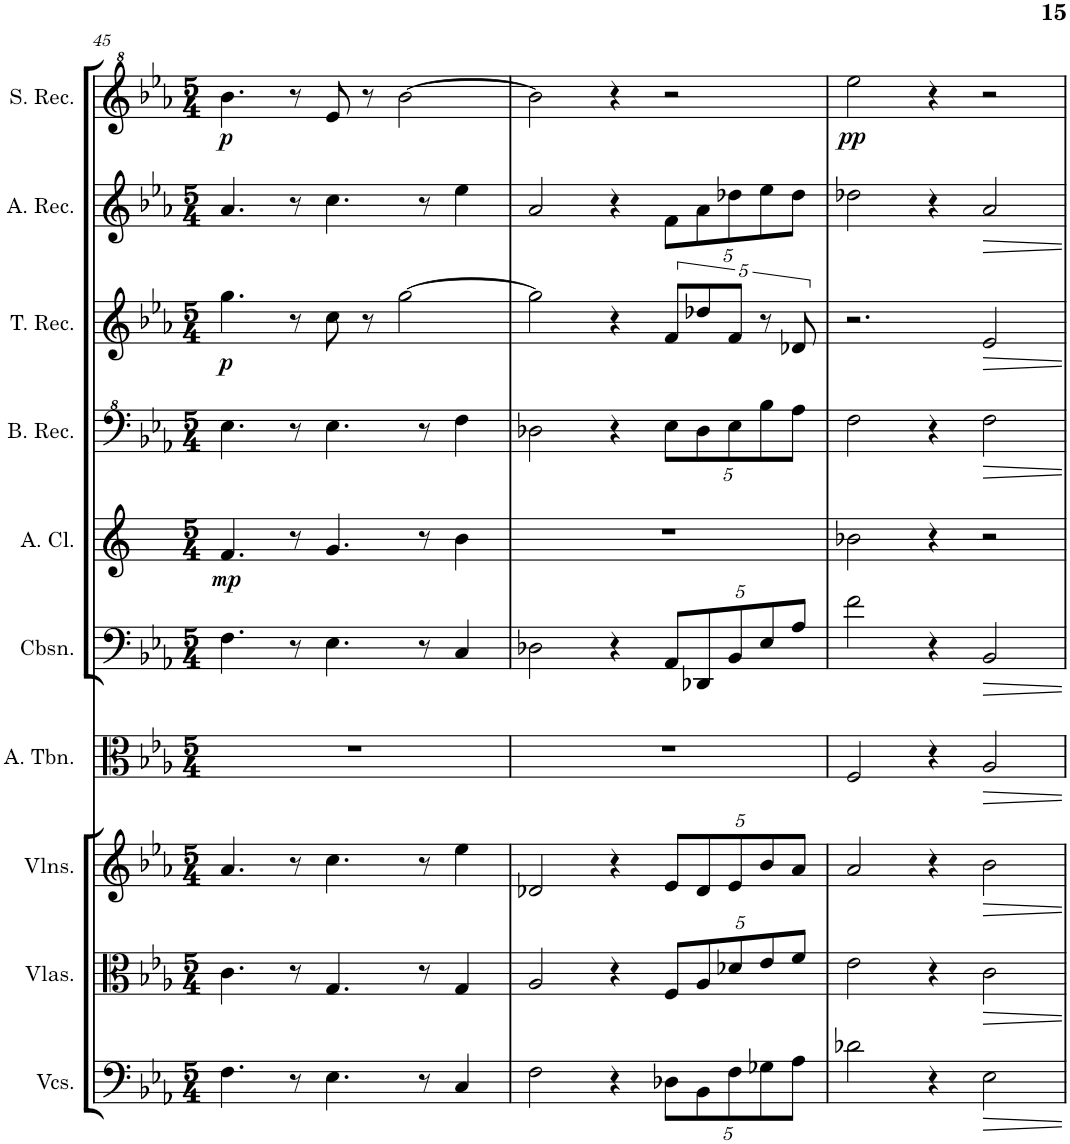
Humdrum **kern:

**kern	**kern	**kern	**kern	**kern	**kern	**dynam	**kern	**kern	**dynam	**kern	**kern	**dynam
*part10	*part9	*part8	*part7	*part6	*part5	*part5	*part4	*part3	*part3	*part2	*part1	*part1
*staff10	*staff9	*staff8	*staff7	*staff6	*staff5	*staff5	*staff4	*staff3	*staff3	*staff2	*staff1	*staff1
*I"Violoncellos	*I"Violas	*I"Violins	*I"Alto Trombone	*I"Contrabassoon	*I"Alto Clarinet	*	*I"Bass Recorder	*I"Tenor Recorder	*	*I"Alto Recorder	*I"Soprano Recorder	*
*I'Vcs.	*I'Vlas.	*I'Vlns.	*I'A. Tbn.	*I'Cbsn.	*I'A. Cl.	*	*I'B. Rec.	*I'T. Rec.	*	*I'A. Rec.	*I'S. Rec.	*
!!LO:PB:g=z
*clefF4	*clefC3	*clefG2	*clefC3	*clefF4	*clefG2	*	*clefF^4	*clefG2	*	*clefG2	*clefG^2	*
*	*	*	*	*Trd7c12	*Trd5c9	*	*	*	*	*	*	*
*k[b-e-a-]	*k[b-e-a-]	*k[b-e-a-]	*k[b-e-a-]	*k[b-e-a-]	*k[]	*	*k[b-e-a-]	*k[b-e-a-]	*	*k[b-e-a-]	*k[b-e-a-]	*
*M5/4	*M5/4	*M5/4	*M5/4	*M5/4	*M5/4	*	*M5/4	*M5/4	*	*M5/4	*M5/4	*
=45	=45	=45	=45	=45	=45	=45	=45	=45	=45	=45	=45	=45
!	!	!	!	!	!	!LO:DY:b	!	!	!LO:DY:b	!	!	!LO:DY:b
4.F\	4.c\	4.a-/	4%5r	4.F\	4.f/	mp	4.e-\	4.gg\	p	4.a-/	4.bb-\	p
8r	8r	8r	.	8r	8r	.	8r	8r	.	8r	8r	.
4.E-\	4.G/	4.cc\	.	4.E-\	4.g/	.	4.e-\	8cc\	.	4.cc\	8ee-/	.
.	.	.	.	.	.	.	.	8r	.	.	8r	.
.	.	.	.	.	.	.	.	[2gg\	.	.	[2bb-\	.
8r	8r	8r	.	8r	8r	.	8r	.	.	8r	.	.
4C/	4G/	4ee-\	.	4C/	4b\	.	4f\	.	.	4ee-\	.	.
=46	=46	=46	=46	=46	=46	=46	=46	=46	=46	=46	=46	=46
2F\	2A-/	2d-X/	4%5r	2D-X\	4%5r	.	2d-X\	2gg\]	.	2a-/	2bb-\]	.
4r	4r	4r	.	4r	.	.	4r	4r	.	4r	4r	.
*Xbrackettup	*Xbrackettup	*Xbrackettup	*	*Xbrackettup	*	*	*Xbrackettup	*	*	*Xbrackettup	*	*
10D-X\L	10F/L	10e-/L	.	10AA-/L	.	.	10e-\L	10f/L	.	10f\L	2r	.
10BB-\	10A-/	10d-/	.	10DD-X/	.	.	10d-\	10dd-X/	.	10a-\	.	.
10F\	10d-X/	10e-/	.	10BB-/	.	.	10e-\	10f/J	.	10dd-X\	.	.
10G-X\	10e-/	10b-/	.	10E-/	.	.	10b-\	10r	.	10ee-\	.	.
10A-\J	10f/J	10a-/J	.	10A-/J	.	.	10a-\J	10d-X/	.	10dd-\J	.	.
=47	=47	=47	=47	=47	=47	=47	=47	=47	=47	=47	=47	=47
!	!	!	!	!	!	!	!	!	!	!	!	!LO:DY:b
2d-X\	2e-\	2a-/	2F/	2f\	2b-X\	.	2f\	2.r	.	2dd-X\	2eee-\	pp
4r	4r	4r	4r	4r	4r	.	4r	.	.	4r	4r	.
2E-\	2c\	2b-\	2A-/	2BB-/	2r	.	2f\	2e-/	.	2a-/	2r	.
=	=	=	=	=	=	=	=	=	=	=	=	=
*-	*-	*-	*-	*-	*-	*-	*-	*-	*-	*-	*-	*-
